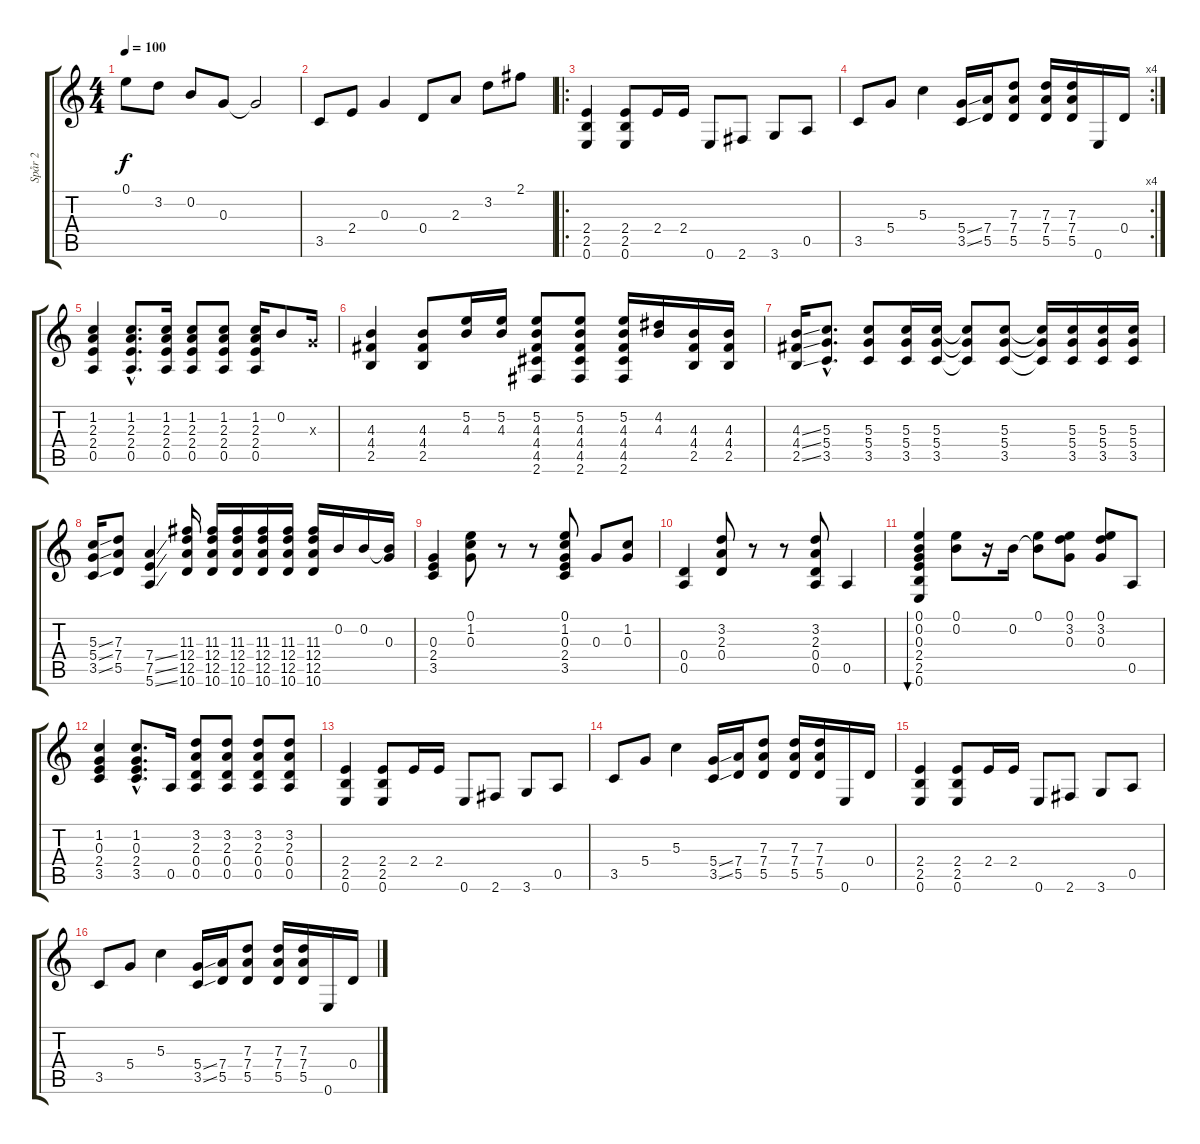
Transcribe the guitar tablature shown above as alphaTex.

\track ("Spår 2" "Spår 2") {instrument overdrivenguitar}
\staff {score tabs}
\tuning (E4 B3 G3 D3 A2 E2) {hide}
\ts (4 4)
\tempo 100
\clef g2
\ks c
0.1.8{dy f} 3.2.8 0.2.8 0.3.8 0.3{t}.2 |
3.5.8 2.4.8 0.3.4 0.4.8 2.3.8 3.2.8 2.1.8 |
\ro
(2.4 2.5 0.6).4{instrument overdrivenguitar} (2.4 2.5 0.6).8 2.4.16 2.4.16 0.6.8 2.6.8 3.6.8 0.5.8 |
\rc 4
3.5.8 5.4.8 5.3.4 (5.4{ss} 3.5{ss}).16 (7.4 5.5).16 (7.3 7.4 5.5).8 (7.3 7.4 5.5).16 (7.3 7.4 5.5).16 0.6.16 0.4.16 |
(1.2 2.3 2.4 0.5).4 (1.2{hac} 2.3{hac} 2.4{hac} 0.5{hac}).8{d} (1.2 2.3 2.4 0.5).16 (1.2 2.3 2.4 0.5).8 (1.2 2.3 2.4 0.5).8 (1.2 2.3 2.4 0.5).16 0.2.8 0.3{x}.16 |
(4.3 4.4 2.5).4 (4.3 4.4 2.5).8 (5.2 4.3).16 (5.2 4.3).16 (5.2 4.3 4.4 4.5 2.6).8 (5.2 4.3 4.4 4.5 2.6).8 (5.2 4.3 4.4 4.5 2.6).16 (4.2 4.3).16 (4.3 4.4 2.5).16 (4.3 4.4 2.5).16 |
(4.3{ss} 4.4{ss} 2.5{ss}).16 (5.3{hac} 5.4{hac} 3.5{hac}).8{d} (5.3 5.4 3.5).8 (5.3 5.4 3.5).16 (5.3 5.4 3.5).16 (5.3{t} 5.4{t} 3.5{t}).8 (5.3 5.4 3.5).8 (5.3{t} 5.4{t} 3.5{t}).16 (5.3 5.4 3.5).16 (5.3 5.4 3.5).16 (5.3 5.4 3.5).16 |
(5.3{ss} 5.4{ss} 3.5{ss}).16 (7.3 7.4 5.5).8 (7.4{ss} 7.5{ss} 5.6{ss}).4 (11.3 12.4 12.5 10.6).16 (11.3 12.4 12.5 10.6).16 (11.3 12.4 12.5 10.6).16 (11.3 12.4 12.5 10.6).16 (11.3 12.4 12.5 10.6).16 (11.3 12.4 12.5 10.6).16 0.2.16 0.2.16 (0.2{t} 0.3).16 |
(0.3 2.4 3.5).4 (0.1 1.2 0.3).8 r.8 r.8 (0.1 1.2 0.3 2.4 3.5).8 0.3.8 (1.2 0.3).8 |
(0.4 0.5).4 (3.2 2.3 0.4).8 r.8 r.8 (3.2 2.3 0.4 0.5).8 0.5.4 |
(0.1 0.2 0.3 2.4 2.5 0.6).4{bu 480} (0.1 0.2).8 r.16 0.2.16 (0.1 0.2{t}).8 (0.1 3.2 0.3).8 (0.1 3.2 0.3).8 0.5.8 |
(1.2 0.3 2.4 3.5).4 (1.2{hac} 0.3{hac} 2.4{hac} 3.5{hac}).8{d} 0.5.16 (3.2 2.3 0.4 0.5).8 (3.2 2.3 0.4 0.5).8 (3.2 2.3 0.4 0.5).8 (3.2 2.3 0.4 0.5).8 |
(2.4 2.5 0.6).4 (2.4 2.5 0.6).8 2.4.16 2.4.16 0.6.8 2.6.8 3.6.8 0.5.8 |
3.5.8 5.4.8 5.3.4 (5.4{ss} 3.5{ss}).16 (7.4 5.5).16 (7.3 7.4 5.5).8 (7.3 7.4 5.5).16 (7.3 7.4 5.5).16 0.6.16 0.4.16 |
(2.4 2.5 0.6).4 (2.4 2.5 0.6).8 2.4.16 2.4.16 0.6.8 2.6.8 3.6.8 0.5.8 |
3.5.8 5.4.8 5.3.4 (5.4{ss} 3.5{ss}).16 (7.4 5.5).16 (7.3 7.4 5.5).8 (7.3 7.4 5.5).16 (7.3 7.4 5.5).16 0.6.16 0.4.16
